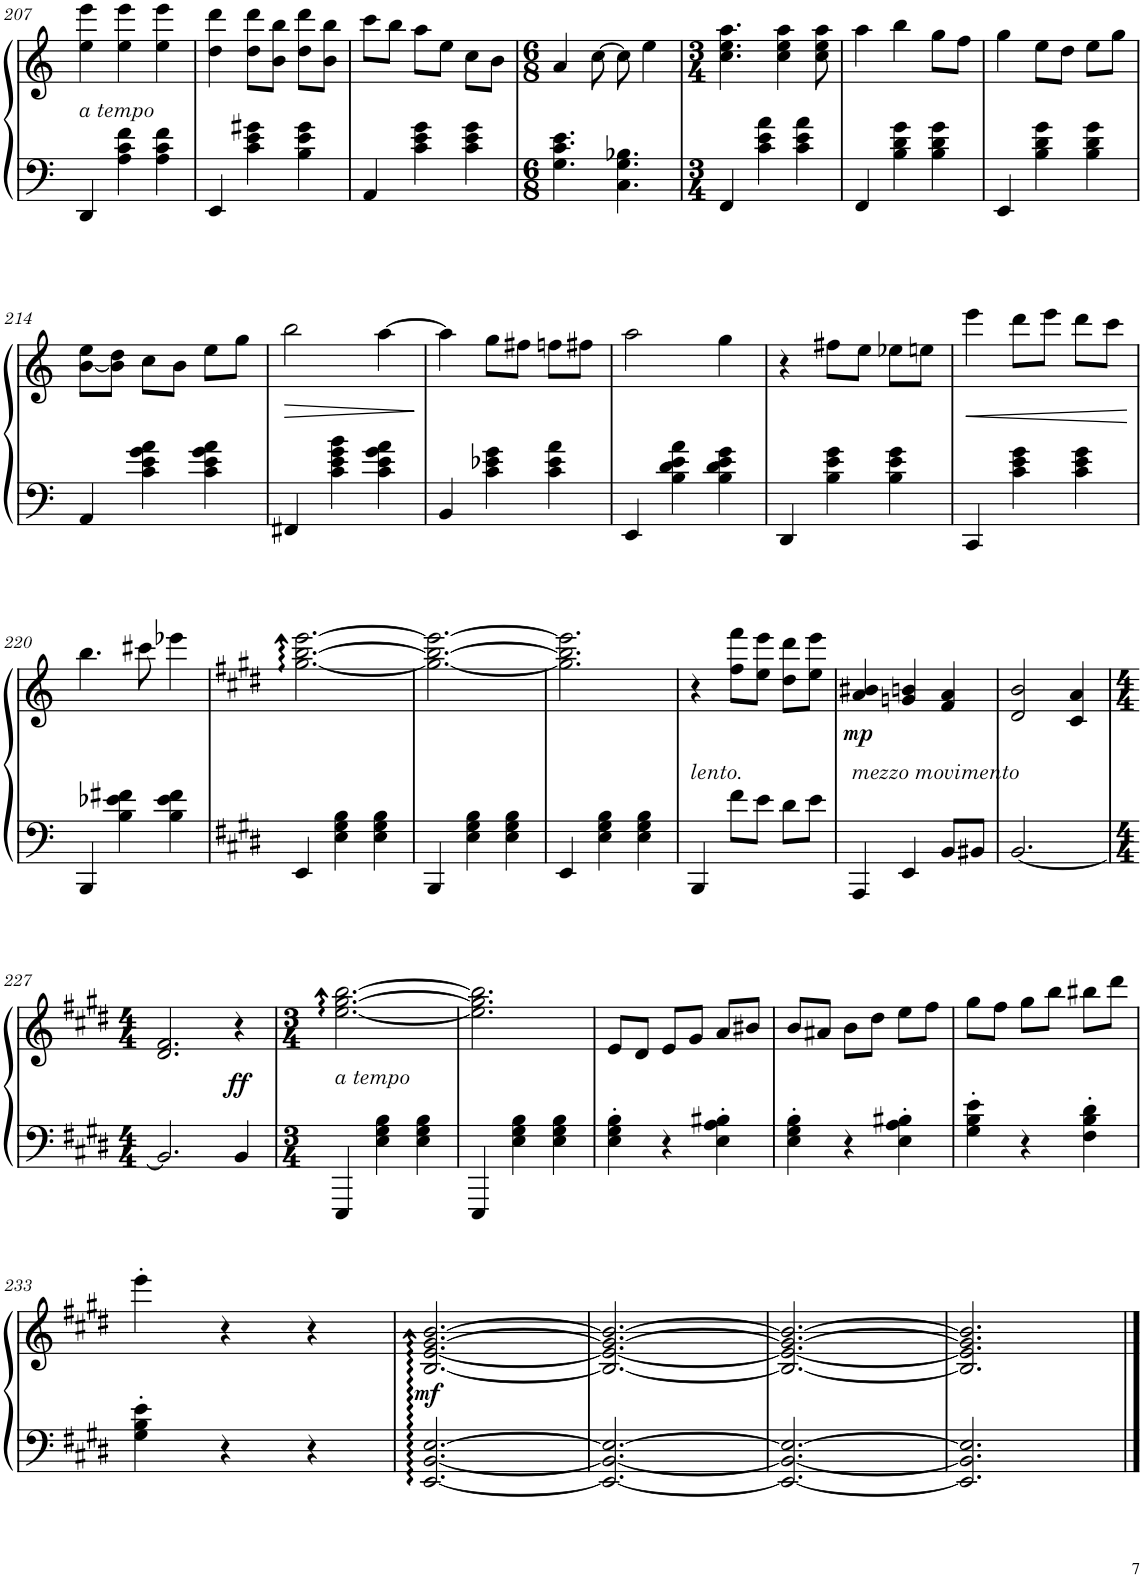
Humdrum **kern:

**kern	**kern	**dynam
*part1	*part1	*part1
*staff2	*staff1	*staff1/2
*I"Piano	*	*
*I'Pno.	*	*
!!LO:PB:g=z
*clefF4	*clefG2	*
*k[]	*k[]	*
*M3/4	*M3/4	*
=207	=207	=207
!LO:TX:a:i:t=a tempo	!	!
4DD/	4ee\ 4eee\	.
4A\ 4c\ 4f\	4ee\ 4eee\	.
4A\ 4c\ 4f\	4ee\ 4eee\	.
=208	=208	=208
4EE/	4dd\ 4ddd\	.
4c\ 4e\ 4g#X\	8dd\ 8ddd\L	.
.	8b\ 8bb\J	.
4B\ 4e\ 4g#\	8dd\ 8ddd\L	.
.	8b\ 8bb\J	.
=209	=209	=209
4AA/	8ccc\L	.
.	8bb\J	.
4c\ 4e\ 4g\	8aa\L	.
.	8ee\J	.
4c\ 4e\ 4g\	8cc\L	.
.	8b\J	.
=210	=210	=210
*M6/8	*M6/8	*
4.G\ 4.c\ 4.e\	4a/	.
.	[8cc\	.
4.C\ 4.G\ 4.B-X\	8cc\]	.
.	4ee\	.
=211	=211	=211
*M3/4	*M3/4	*
4FF/	4.cc\ 4.ee\ 4.aa\	.
4c\ 4e\ 4a\	.	.
.	4cc\ 4ee\ 4aa\	.
4c\ 4e\ 4a\	.	.
.	8cc\ 8ee\ 8aa\	.
=212	=212	=212
4FF/	4aa\	.
4B\ 4d\ 4g\	4bb\	.
4B\ 4d\ 4g\	8gg\L	.
.	8ff\J	.
=213	=213	=213
4EE/	4gg\	.
4B\ 4d\ 4g\	8ee\L	.
.	8dd\J	.
4B\ 4d\ 4g\	8ee\L	.
.	8gg\J	.
!!LO:LB:g=z
=214	=214	=214
4AA/	[8b\ 8ee\L	.
.	8b\] 8dd\J	.
4c\ 4e\ 4g\ 4a\	8cc\L	.
.	8b\J	.
4c\ 4e\ 4g\ 4a\	8ee\L	.
.	8gg\J	.
=215	=215	=215
!	!	!LO:HP:b
4FF#X/	2bb\	>
4c\ 4e\ 4g\ 4b\	.	.
4c\ 4e\ 4g\ 4a\	[4aa\	.
.	.	]
=216	=216	=216
4BB/	4aa\]	.
4c\ 4e-X\ 4g\	8gg\L	.
.	8ff#X\J	.
4c\ 4e-\ 4a\	8ffn\L	.
.	8ff#X\J	.
=217	=217	=217
4EE/	2aa\	.
4B\ 4d\ 4e\ 4a\	.	.
4B\ 4d\ 4e\ 4g\	4gg\	.
=218	=218	=218
4DD/	4r	.
4B\ 4e\ 4g\	8ff#X\L	.
.	8ee\J	.
4B\ 4e\ 4g\	8ee-X\L	.
.	8een\J	.
=219	=219	=219
!	!	!LO:HP:b
4CC/	4eee\	<
4c\ 4e\ 4g\	8ddd\L	.
.	8eee\J	.
4c\ 4e\ 4g\	8ddd\L	.
.	8ccc\J	.
.	.	[
!!LO:LB:g=z
=220	=220	=220
4BBB/	4.bb\	.
4B\ 4e-X\ 4f#X\	.	.
.	8ccc#X\	.
4B\ 4e-\ 4f#\	4eee-X\	.
=221	=221	=221
*k[f#c#g#d#]	*k[f#c#g#d#]	*
4EE/	[2.gg#\ [2.bb\ [2.eee\	.
4E\ 4G#\ 4B\	.	.
4E\ 4G#\ 4B\	.	.
=222	=222	=222
4BBB/	2.gg#\_ 2.bb\_ 2.eee\_	.
4E\ 4G#\ 4B\	.	.
4E\ 4G#\ 4B\	.	.
=223	=223	=223
4EE/	2.gg#\] 2.bb\] 2.eee\]	.
4E\ 4G#\ 4B\	.	.
4E\ 4G#\ 4B\	.	.
=224	=224	=224
!LO:TX:a:i:t=lento.	!	!
4BBB/	4r	.
8f#\L	8ff#\ 8fff#\L	.
8e\J	8ee\ 8eee\J	.
8d#\L	8dd#\ 8ddd#\L	.
8e\J	8ee\ 8eee\J	.
=225	=225	=225
!LO:TX:a:i:t=mezzo movimento	!	!
!	!	!LO:DY:b
4AAA/	4a/ 4b#X/	mp
4EE/	4gn/ 4bn/	.
8BB/L	4f#/ 4a/	.
8BB#X/J	.	.
=226	=226	=226
[2.BB/	2d#/ 2b/	.
.	4c#/ 4a/	.
!!LO:LB:g=z
=227	=227	=227
*M4/4	*M4/4	*
2.BB/]	2.d#/ 2.f#/	.
!	!	!LO:DY:b
4BB/	4r	ff
=228	=228	=228
*M3/4	*M3/4	*
!LO:TX:a:i:t=a tempo	!	!
4EEE/	[2.ee\ [2.gg#\ [2.bb\	.
4E\ 4G#\ 4B\	.	.
4E\ 4G#\ 4B\	.	.
=229	=229	=229
4EEE/	2.ee\] 2.gg#\] 2.bb\]	.
4E\ 4G#\ 4B\	.	.
4E\ 4G#\ 4B\	.	.
=230	=230	=230
4E\' 4G#\' 4B\'	8e/L	.
.	8d#/J	.
4r	8e/L	.
.	8g#/J	.
4E\' 4A\' 4B#X\'	8a/L	.
.	8b#X/J	.
=231	=231	=231
4E\' 4G#\' 4B\'	8b/L	.
.	8a#X/J	.
4r	8b\L	.
.	8dd#\J	.
4E\' 4A\' 4B#X\'	8ee\L	.
.	8ff#\J	.
=232	=232	=232
4G#\' 4B\' 4e\'	8gg#\L	.
.	8ff#\J	.
4r	8gg#\L	.
.	8bb\J	.
4F#\' 4B\' 4d#\'	8bb#X\L	.
.	8ddd#\J	.
!!LO:LB:g=z
=233	=233	=233
4G#\' 4B\' 4e\'	4eee'\	.
4r	4r	.
4r	4r	.
=234	=234	=234
!	!	!LO:DY:b
[2.EE/ [2.BB/ [2.E/	[2.B/ [2.e/ [2.g#/ [2.b/	mf
=235	=235	=235
2.EE/_ 2.BB/_ 2.E/_	2.B/_ 2.e/_ 2.g#/_ 2.b/_	.
=236	=236	=236
2.EE/_ 2.BB/_ 2.E/_	2.B/_ 2.e/_ 2.g#/_ 2.b/_	.
=237	=237	=237
2.EE/] 2.BB/] 2.E/]	2.B/] 2.e/] 2.g#/] 2.b/]	.
==	==	==
*-	*-	*-
